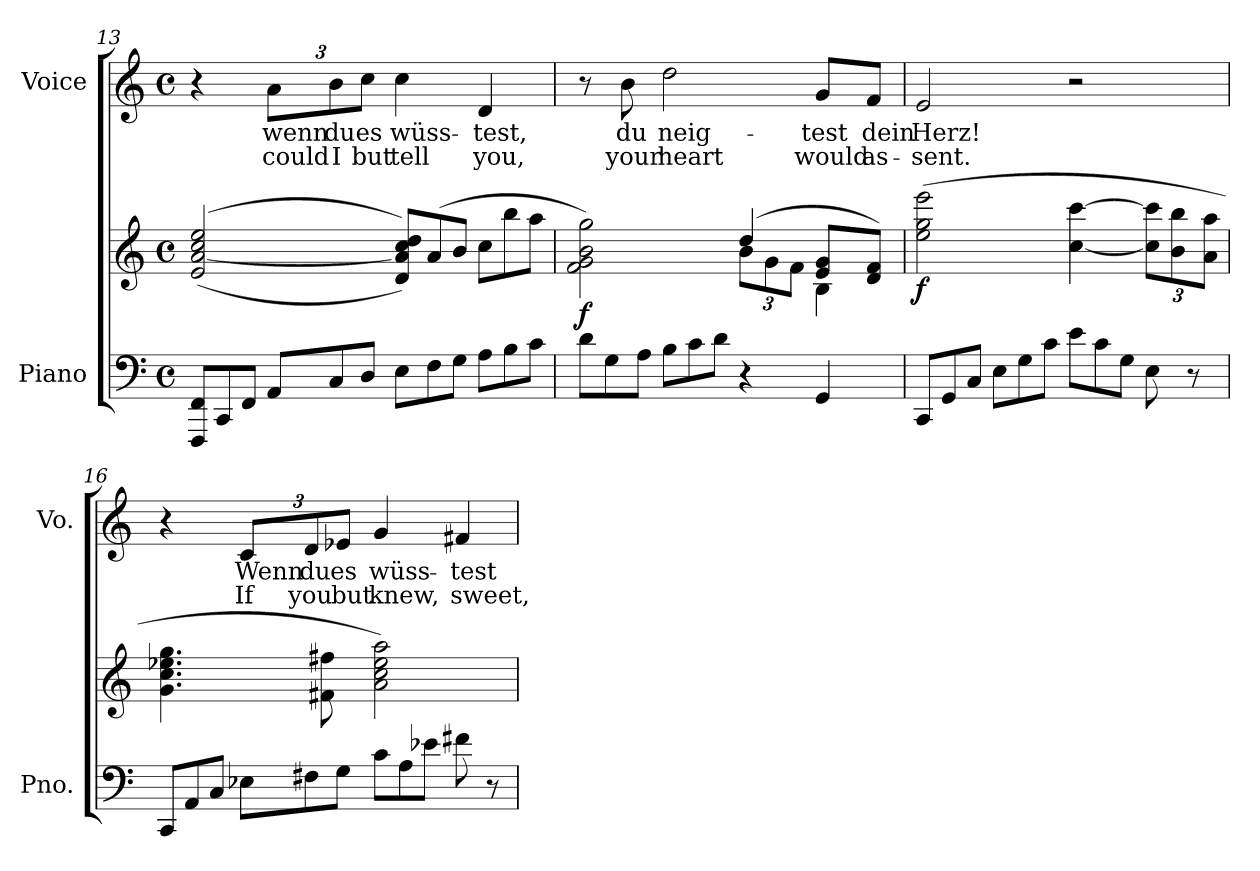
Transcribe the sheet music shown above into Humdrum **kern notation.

**kern	**kern	**dynam	**kern	**text	**text
*part2	*part2	*part2	*part1	*part1	*part1
*staff3	*staff2	*staff2/3	*staff1	*staff1	*staff1
*I"Piano	*	*	*I"Voice	*	*
*I'Pno.	*	*	*I'Vo.	*	*
!!LO:PB:g=z
*clefF4	*clefG2	*	*clefG2	*	*
*k[]	*k[]	*	*k[]	*	*
*M4/4	*M4/4	*	*M4/4	*	*
*met(c)	*met(c)	*	*met(c)	*	*
*Xtuplet	*	*	*	*	*
=13	=13	=13	=13	=13	=13
12FFF/ 12FF/L	((2e/ [2a/ 2cc/ 2ee/	.	4r	.	.
12CC/	.	.	.	.	.
12FF/J	.	.	.	.	.
*	*	*	*Xbrackettup	*	*
!	!	!	!	!LO:LY:b	!LO:LY:b
12AA/L	.	.	12a\L	wenn	could
!	!	!	!	!LO:LY:b	!LO:LY:b
12C/	.	.	12b\	du	I
!	!	!	!	!LO:LY:b	!LO:LY:b
12D/J	.	.	12cc\J	es	but
*	*Xtuplet	*	*	*	*
!	!	!	!	!LO:LY:b	!LO:LY:b
12E\L	12d/ 12a/] 12cc/ 12dd/L))	.	4cc\	wüss-	tell
12F\	(>12a/	.	.	.	.
12G\J	12b/J	.	.	.	.
!	!	!	!	!LO:LY:b	!LO:LY:b
12A\L	12cc\L	.	4d/	-test,	you,
12B\	12bb\	.	.	.	.
12c\J	12aa\J	.	.	.	.
=14	=14	=14	=14	=14	=14
*	*^	*	*	*	*
!	!	!	!LO:DY:b	!	!	!
12d\L	2f\ 2g\ 2b\ 2gg\)	2ryy	f	8r	.	.
12G\	.	.	.	.	.	.
!	!	!	!	!	!LO:LY:b	!LO:LY:b
.	.	.	.	8b\	du	your
12A\J	.	.	.	.	.	.
!	!	!	!	!	!LO:LY:b	!LO:LY:b
12B\L	.	.	.	2dd\	neig-	heart
12c\	.	.	.	.	.	.
12d\J	.	.	.	.	.	.
*	*	*tuplet	*	*	*	*
*	*	*Xbrackettup	*	*	*	*
4r	(4dd/	12b\L	.	.	.	.
.	.	12g\	.	.	.	.
.	.	12f\J	.	.	.	.
!	!	!	!	!	!LO:LY:b	!LO:LY:b
4GG/	8e/ 8g/L	4B\	.	8g/L	-test	would
!	!	!	!	!	!LO:LY:b	!LO:LY:b
.	8d/ 8f/J)	.	.	8f/J	dein	as-
*	*v	*v	*	*	*	*
=15	=15	=15	=15	=15	=15
!	!	!LO:DY:b	!	!LO:LY:b	!LO:LY:b
12CC/L	(2ee\ 2gg\ 2eee\	f	2e/	Herz!	-sent.
12GG/	.	.	.	.	.
12C/J	.	.	.	.	.
12E\L	.	.	.	.	.
12G\	.	.	.	.	.
12c\J	.	.	.	.	.
12e\L	[4cc\ [4ccc\	.	2r	.	.
12c\	.	.	.	.	.
12G\J	.	.	.	.	.
8E\	12cc\] 12ccc\]L	.	.	.	.
.	12b\ 12bb\	.	.	.	.
8r	.	.	.	.	.
.	12a\ 12aa\J	.	.	.	.
!!LO:LB:g=z
=16	=16	=16	=16	=16	=16
12CC/L	4.g\ 4.cc\ 4.ee-X\ 4.gg\	.	4r	.	.
12AA/	.	.	.	.	.
12C/J	.	.	.	.	.
!	!	!	!	!LO:LY:b	!LO:LY:b
12E-X\L	.	.	12c/L	Wenn	If
!	!	!	!	!LO:LY:b	!LO:LY:b
12F#X\	.	.	12d/	du	you
.	8f#X\ 8ff#X\	.	.	.	.
!	!	!	!	!LO:LY:b	!LO:LY:b
12G\J	.	.	12e-X/J	es	but
!	!	!	!	!LO:LY:b	!LO:LY:b
12c\L	2a\ 2cc\ 2ee-\ 2aa\)	.	4g/	wüss-	knew,
12A\	.	.	.	.	.
12e-X\J	.	.	.	.	.
!	!	!	!	!LO:LY:b	!LO:LY:b
8f#X\	.	.	4f#X/	-test	sweet,
8r	.	.	.	.	.
=	=	=	=	=	=
*-	*-	*-	*-	*-	*-
